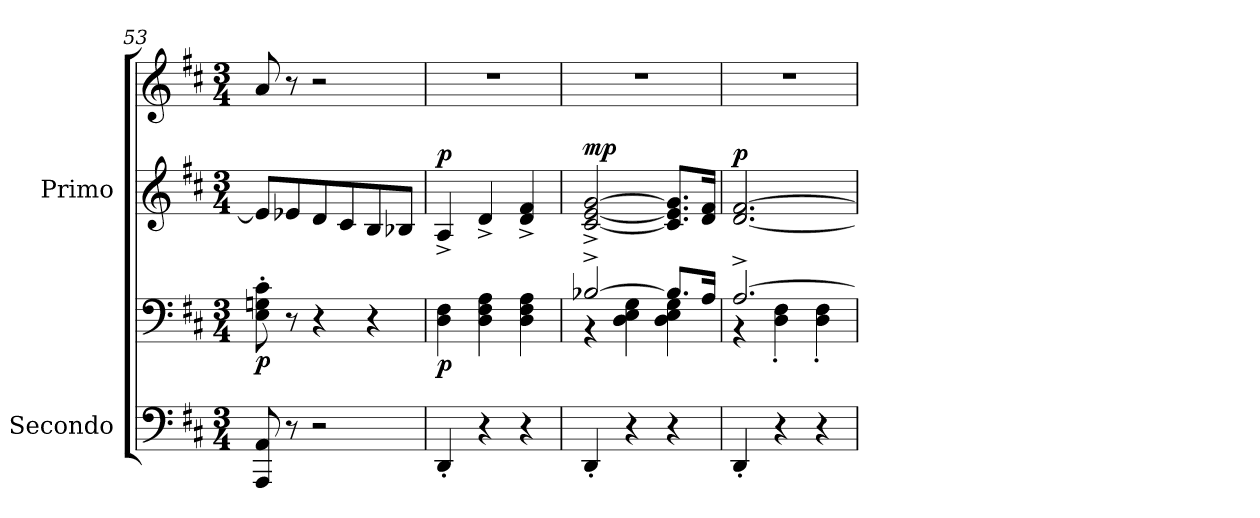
**kern	**kern	**dynam	**kern	**kern	**dynam
*part2	*part2	*part2	*part1	*part1	*part1
*staff4	*staff3	*staff3/4	*staff2	*staff1	*staff1/2
*I"Secondo	*	*	*I"Primo	*	*
*I'Sec.	*	*	*I'Pri.	*	*
*clefF4	*clefF4	*	*clefG2	*clefG2	*
*k[f#c#]	*k[f#c#]	*	*k[f#c#]	*k[f#c#]	*
*M3/4	*M3/4	*	*M3/4	*M3/4	*
=53	=53	=53	=53	=53	=53
!	!	!LO:DY:b	!	!	!
8AAA/ 8AA/	8E\' 8Gn\' 8c#\'	p	8e/L]	8a/	.
8r	8r	.	8e-X/	8r	.
2r	4r	.	8d/	2r	.
.	.	.	8c#/	.	.
.	4r	.	8B/	.	.
.	.	.	8B-X/J	.	.
=54	=54	=54	=54	=54	=54
!	!	!LO:DY:b	!	!	!LO:DY:a=2
4DD'/	4D\ 4F#\	p	4A^/	2.r	p
4r	4D\ 4F#\ 4A\	.	4d^/	.	.
4r	4D\ 4F#\ 4A\	.	4d/^ 4f#/^	.	.
=55	=55	=55	=55	=55	=55
*	*^	*	*	*	*
!	!	!	!	!	!	!LO:DY:a=2
4DD'/	[2B-X^/	4r	.	[2c#/^ [2e/^ [2g/^	2.r	mp
4r	.	4D\ 4E\ 4G\	.	.	.	.
4r	8.B-/L]	4D\ 4E\ 4G\	.	8.c#/] 8.e/] 8.g/]L	.	.
.	16A/Jk	.	.	16d/ 16f#/Jk	.	.
=56	=56	=56	=56	=56	=56	=56
!	!	!	!	!	!	!LO:DY:a=2
4DD'/	[2.A^/	4r	.	[2.d/ [2.f#/	2.r	p
4r	.	4D\' 4F#\'	.	.	.	.
4r	.	4D\' 4F#\'	.	.	.	.
*	*v	*v	*	*	*	*
=	=	=	=	=	=
*-	*-	*-	*-	*-	*-
